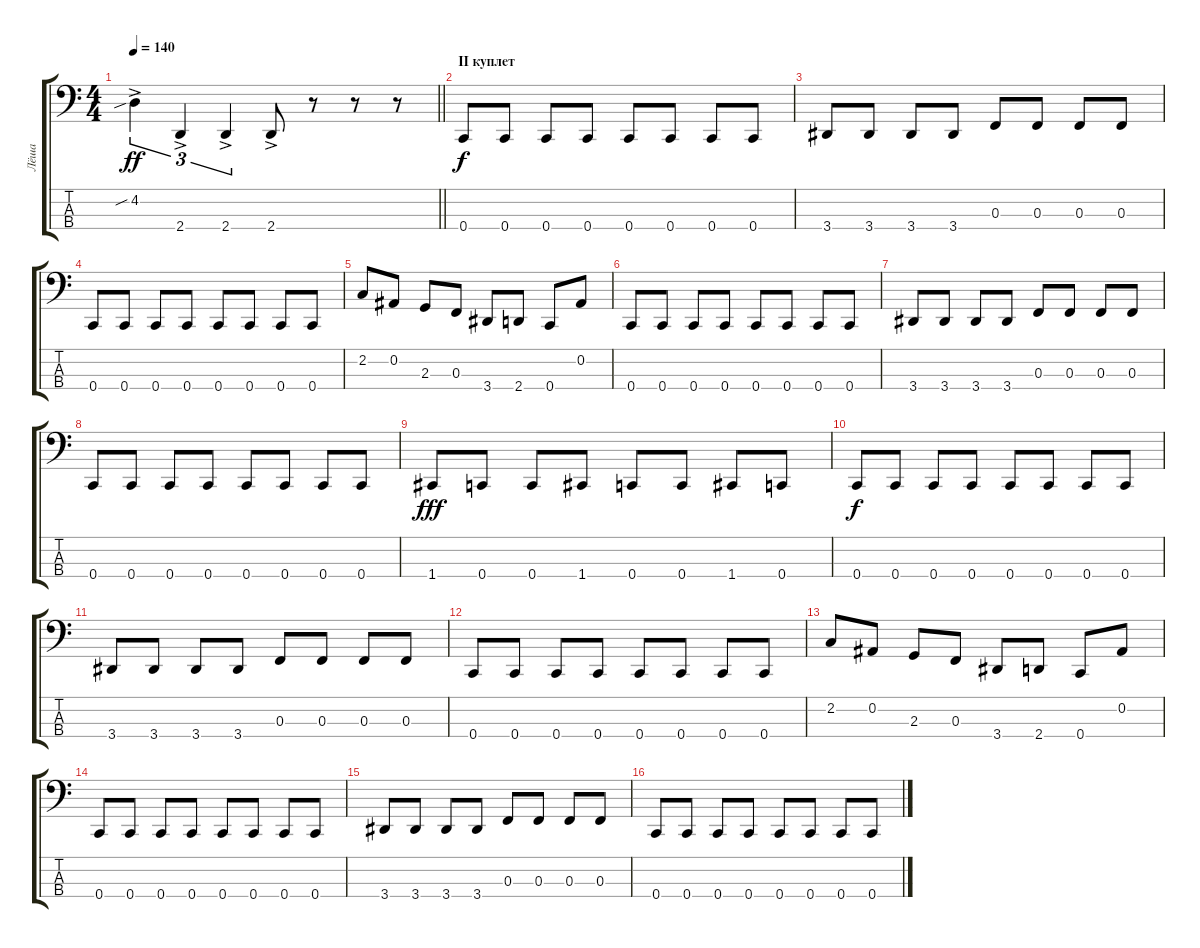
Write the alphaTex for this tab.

\track ("Лёша" "Лёша") {instrument electricbassfinger}
\staff {score tabs}
\tuning (Eb2 Bb1 F1 C1) {hide}
\ts (4 4)
\tempo 140
\clef f4
\barLineRight lightlight
\ks c
4.2{sib ac}.4{tu (3 2) dy ff} 2.4{ac}.4{tu (3 2)} 2.4{ac}.4{tu (3 2)} 2.4{ac}.8 r.8 r.8 r.8 |
\section ("" "II куплет")
0.4.8{dy f} 0.4.8 0.4.8 0.4.8 0.4.8 0.4.8 0.4.8 0.4.8 |
3.4.8 3.4.8 3.4.8 3.4.8 0.3.8 0.3.8 0.3.8 0.3.8 |
0.4.8 0.4.8 0.4.8 0.4.8 0.4.8 0.4.8 0.4.8 0.4.8 |
2.2.8 0.2.8 2.3.8 0.3.8 3.4.8 2.4.8 0.4.8 0.2.8 |
0.4.8 0.4.8 0.4.8 0.4.8 0.4.8 0.4.8 0.4.8 0.4.8 |
3.4.8 3.4.8 3.4.8 3.4.8 0.3.8 0.3.8 0.3.8 0.3.8 |
0.4.8 0.4.8 0.4.8 0.4.8 0.4.8 0.4.8 0.4.8 0.4.8 |
1.4.8{dy fff} 0.4.8 0.4.8 1.4.8 0.4.8 0.4.8 1.4.8 0.4.8 |
0.4.8{dy f} 0.4.8 0.4.8 0.4.8 0.4.8 0.4.8 0.4.8 0.4.8 |
3.4.8 3.4.8 3.4.8 3.4.8 0.3.8 0.3.8 0.3.8 0.3.8 |
0.4.8 0.4.8 0.4.8 0.4.8 0.4.8 0.4.8 0.4.8 0.4.8 |
2.2.8 0.2.8 2.3.8 0.3.8 3.4.8 2.4.8 0.4.8 0.2.8 |
0.4.8 0.4.8 0.4.8 0.4.8 0.4.8 0.4.8 0.4.8 0.4.8 |
3.4.8 3.4.8 3.4.8 3.4.8 0.3.8 0.3.8 0.3.8 0.3.8 |
0.4.8 0.4.8 0.4.8 0.4.8 0.4.8 0.4.8 0.4.8 0.4.8
